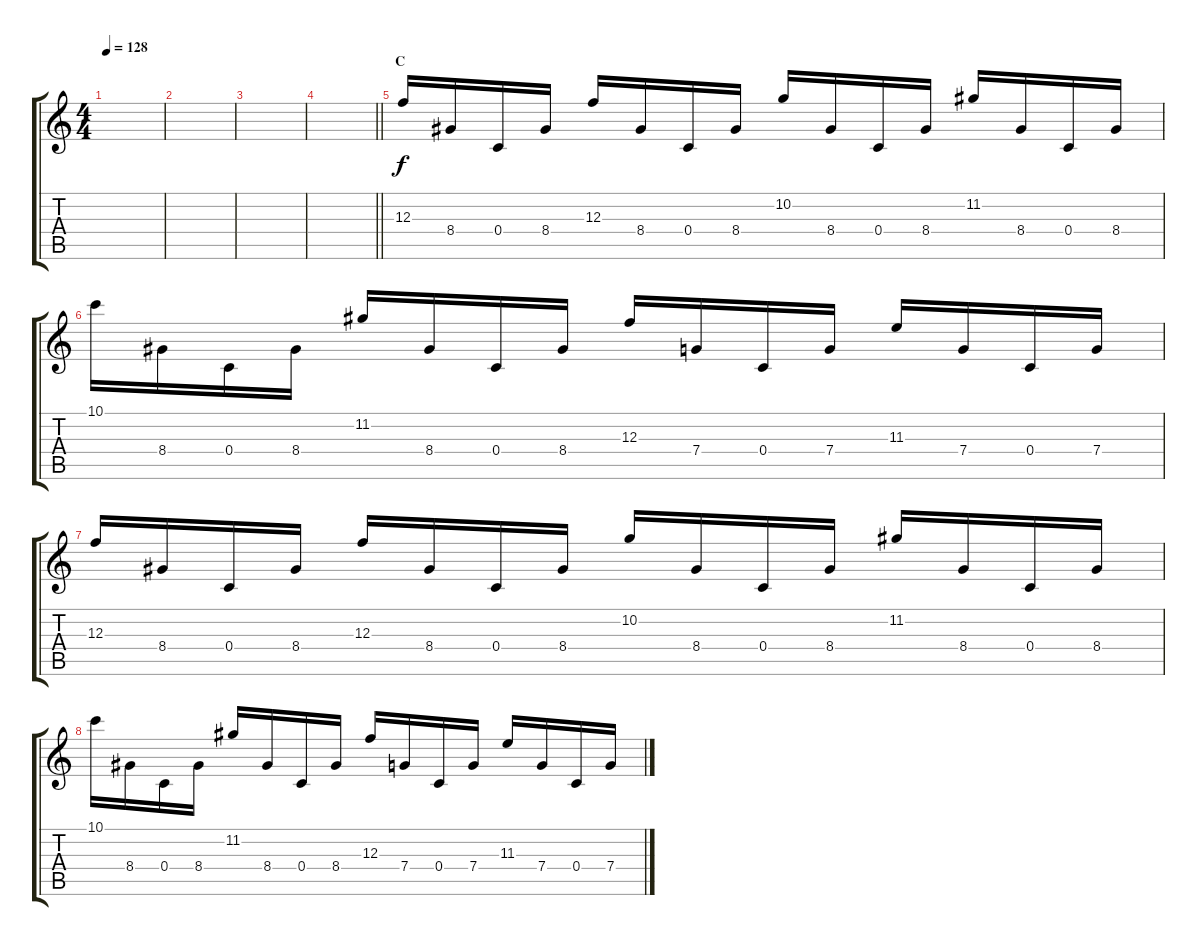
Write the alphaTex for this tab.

\track "" {instrument overdrivenguitar}
\staff {score tabs}
\tuning (D4 A3 F3 C3 G2 C2) {hide}
\ts (4 4)
\tempo 128
\clef g2
\ks c
|
|
|
\barLineRight lightlight
|
\section ("" "C")
12.3.16 8.4.16 0.4.16 8.4.16 12.3.16 8.4.16 0.4.16 8.4.16 10.2.16 8.4.16 0.4.16 8.4.16 11.2.16 8.4.16 0.4.16 8.4.16 |
10.1.16 8.4.16 0.4.16 8.4.16 11.2.16 8.4.16 0.4.16 8.4.16 12.3.16 7.4.16 0.4.16 7.4.16 11.3.16 7.4.16 0.4.16 7.4.16 |
12.3.16 8.4.16 0.4.16 8.4.16 12.3.16 8.4.16 0.4.16 8.4.16 10.2.16 8.4.16 0.4.16 8.4.16 11.2.16 8.4.16 0.4.16 8.4.16 |
10.1.16 8.4.16 0.4.16 8.4.16 11.2.16 8.4.16 0.4.16 8.4.16 12.3.16 7.4.16 0.4.16 7.4.16 11.3.16 7.4.16 0.4.16 7.4.16
